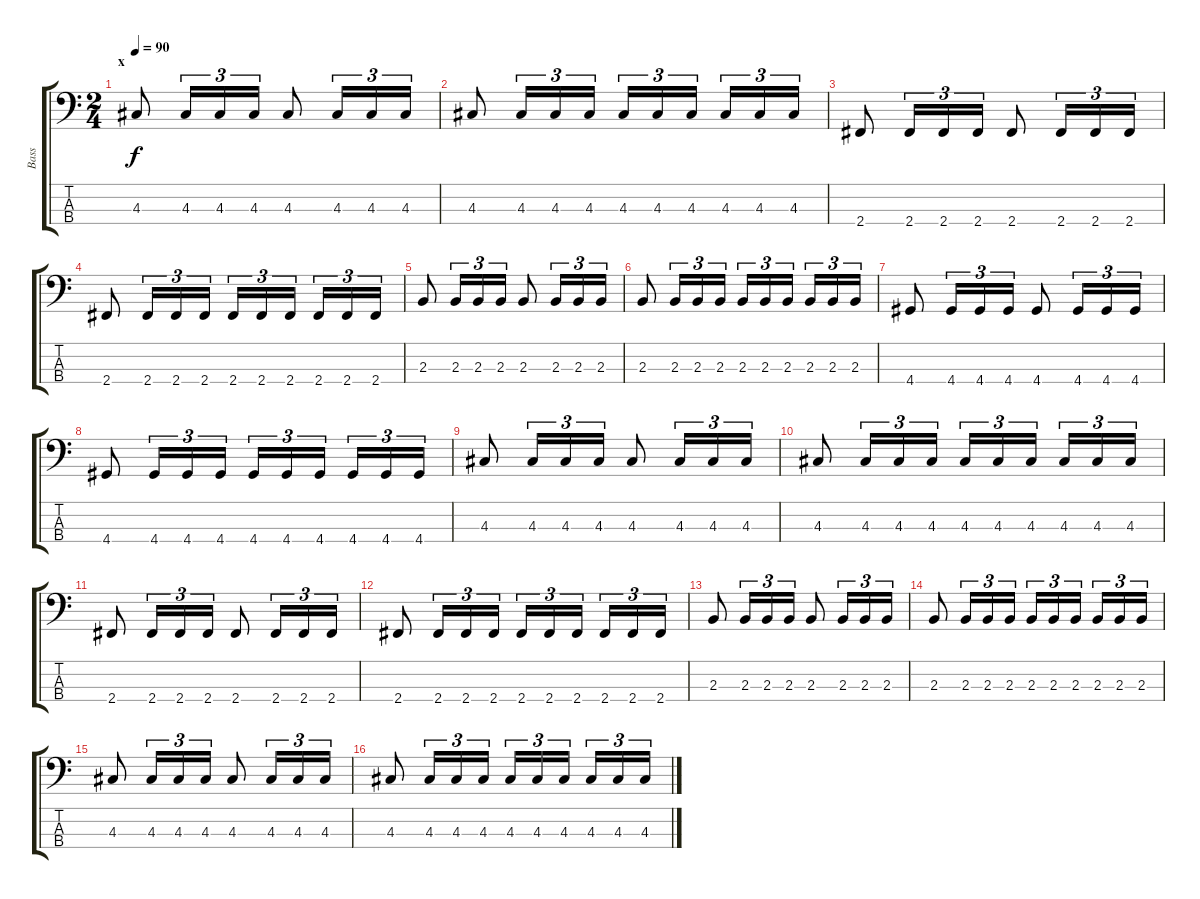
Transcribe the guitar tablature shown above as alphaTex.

\track ("Bass" "Bass") {instrument electricbasspick}
\staff {score tabs}
\tuning (G2 D2 A1 E1) {hide}
\ts (2 4)
\section ("" "x")
\tempo 90
\clef f4
\ks c
4.3.8{dy f} 4.3.16{tu (3 2)} 4.3.16{tu (3 2)} 4.3.16{tu (3 2)} 4.3.8 4.3.16{tu (3 2)} 4.3.16{tu (3 2)} 4.3.16{tu (3 2)} |
4.3.8 4.3.16{tu (3 2)} 4.3.16{tu (3 2)} 4.3.16{tu (3 2)} 4.3.16{tu (3 2)} 4.3.16{tu (3 2)} 4.3.16{tu (3 2)} 4.3.16{tu (3 2)} 4.3.16{tu (3 2)} 4.3.16{tu (3 2)} |
2.4.8 2.4.16{tu (3 2)} 2.4.16{tu (3 2)} 2.4.16{tu (3 2)} 2.4.8 2.4.16{tu (3 2)} 2.4.16{tu (3 2)} 2.4.16{tu (3 2)} |
2.4.8 2.4.16{tu (3 2)} 2.4.16{tu (3 2)} 2.4.16{tu (3 2)} 2.4.16{tu (3 2)} 2.4.16{tu (3 2)} 2.4.16{tu (3 2)} 2.4.16{tu (3 2)} 2.4.16{tu (3 2)} 2.4.16{tu (3 2)} |
2.3.8 2.3.16{tu (3 2)} 2.3.16{tu (3 2)} 2.3.16{tu (3 2)} 2.3.8 2.3.16{tu (3 2)} 2.3.16{tu (3 2)} 2.3.16{tu (3 2)} |
2.3.8 2.3.16{tu (3 2)} 2.3.16{tu (3 2)} 2.3.16{tu (3 2)} 2.3.16{tu (3 2)} 2.3.16{tu (3 2)} 2.3.16{tu (3 2)} 2.3.16{tu (3 2)} 2.3.16{tu (3 2)} 2.3.16{tu (3 2)} |
4.4.8 4.4.16{tu (3 2)} 4.4.16{tu (3 2)} 4.4.16{tu (3 2)} 4.4.8 4.4.16{tu (3 2)} 4.4.16{tu (3 2)} 4.4.16{tu (3 2)} |
4.4.8 4.4.16{tu (3 2)} 4.4.16{tu (3 2)} 4.4.16{tu (3 2)} 4.4.16{tu (3 2)} 4.4.16{tu (3 2)} 4.4.16{tu (3 2)} 4.4.16{tu (3 2)} 4.4.16{tu (3 2)} 4.4.16{tu (3 2)} |
4.3.8 4.3.16{tu (3 2)} 4.3.16{tu (3 2)} 4.3.16{tu (3 2)} 4.3.8 4.3.16{tu (3 2)} 4.3.16{tu (3 2)} 4.3.16{tu (3 2)} |
4.3.8 4.3.16{tu (3 2)} 4.3.16{tu (3 2)} 4.3.16{tu (3 2)} 4.3.16{tu (3 2)} 4.3.16{tu (3 2)} 4.3.16{tu (3 2)} 4.3.16{tu (3 2)} 4.3.16{tu (3 2)} 4.3.16{tu (3 2)} |
2.4.8 2.4.16{tu (3 2)} 2.4.16{tu (3 2)} 2.4.16{tu (3 2)} 2.4.8 2.4.16{tu (3 2)} 2.4.16{tu (3 2)} 2.4.16{tu (3 2)} |
2.4.8 2.4.16{tu (3 2)} 2.4.16{tu (3 2)} 2.4.16{tu (3 2)} 2.4.16{tu (3 2)} 2.4.16{tu (3 2)} 2.4.16{tu (3 2)} 2.4.16{tu (3 2)} 2.4.16{tu (3 2)} 2.4.16{tu (3 2)} |
2.3.8 2.3.16{tu (3 2)} 2.3.16{tu (3 2)} 2.3.16{tu (3 2)} 2.3.8 2.3.16{tu (3 2)} 2.3.16{tu (3 2)} 2.3.16{tu (3 2)} |
2.3.8 2.3.16{tu (3 2)} 2.3.16{tu (3 2)} 2.3.16{tu (3 2)} 2.3.16{tu (3 2)} 2.3.16{tu (3 2)} 2.3.16{tu (3 2)} 2.3.16{tu (3 2)} 2.3.16{tu (3 2)} 2.3.16{tu (3 2)} |
4.3.8 4.3.16{tu (3 2)} 4.3.16{tu (3 2)} 4.3.16{tu (3 2)} 4.3.8 4.3.16{tu (3 2)} 4.3.16{tu (3 2)} 4.3.16{tu (3 2)} |
4.3.8 4.3.16{tu (3 2)} 4.3.16{tu (3 2)} 4.3.16{tu (3 2)} 4.3.16{tu (3 2)} 4.3.16{tu (3 2)} 4.3.16{tu (3 2)} 4.3.16{tu (3 2)} 4.3.16{tu (3 2)} 4.3.16{tu (3 2)}
